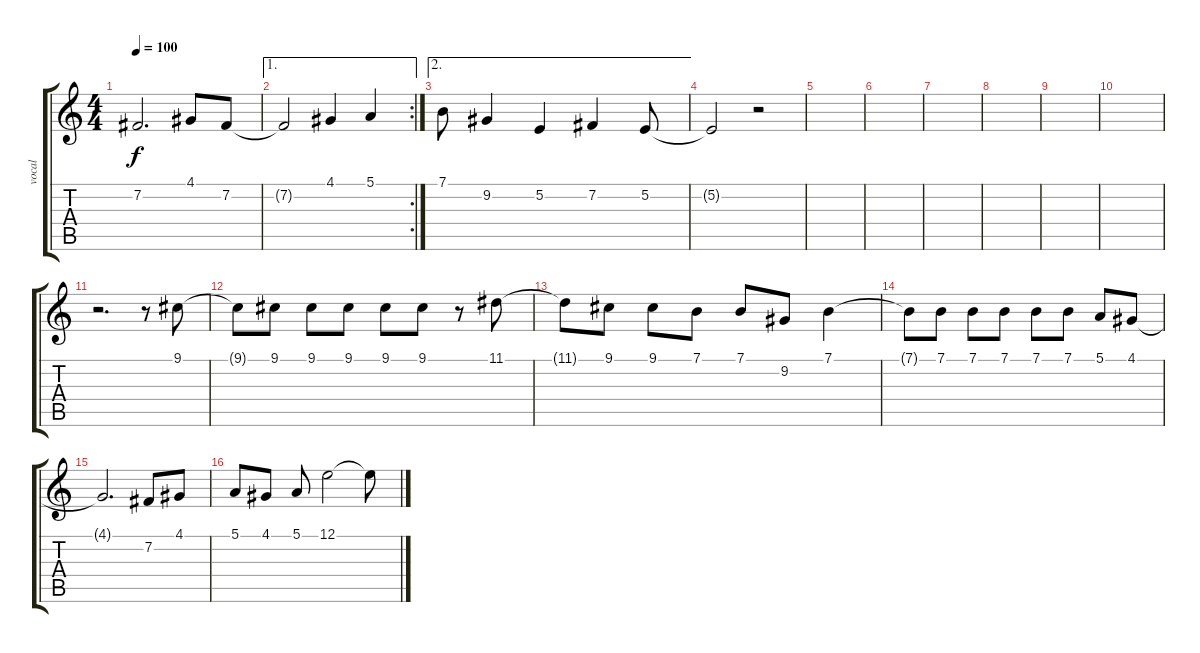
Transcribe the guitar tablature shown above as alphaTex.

\track ("vocal" "vocal") {instrument harmonica}
\staff {score tabs}
\tuning (E4 B3 G3 D3 A2 E2) {hide}
\ts (4 4)
\tempo 100
\clef g2
\ks c
7.2{t}.2{d dy f} 4.1.8 7.2.8 |
\ae 1
\rc 2
7.2{t}.2 4.1.4 5.1.4 |
\ae 2
7.1.8 9.2.4 5.2.4 7.2.4 5.2.8 |
5.2{t}.2 r.2 |
|
|
|
|
|
|
r.2{d} r.8 9.1.8 |
9.1{t}.8 9.1.8 9.1.8 9.1.8 9.1.8 9.1.8 r.8 11.1.8 |
11.1{t}.8 9.1.8 9.1.8 7.1.8 7.1.8 9.2.8 7.1.4 |
7.1{t}.8 7.1.8 7.1.8 7.1.8 7.1.8 7.1.8 5.1.8 4.1.8 |
4.1{t}.2{d} 7.2.8 4.1.8 |
5.1.8 4.1.8 5.1.8 12.1.2{volume 4} 12.1{t}.8
